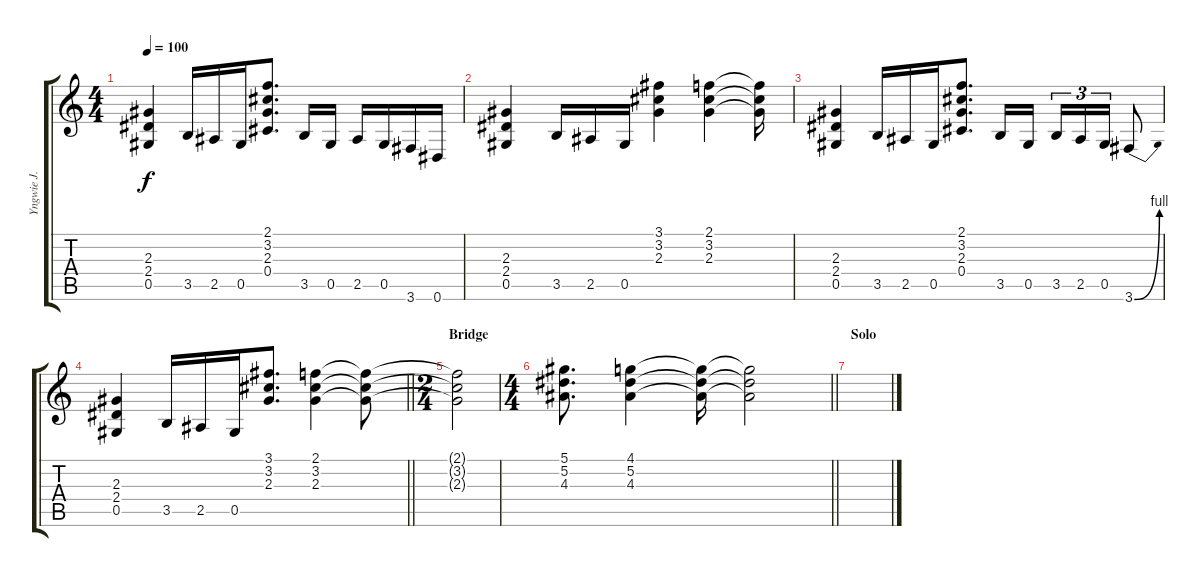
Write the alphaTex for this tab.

\track ("Yngwie J. Malmsteen" "Yngwie J. ") {instrument overdrivenguitar}
\staff {score tabs}
\tuning (Eb4 Bb3 Gb3 Db3 Ab2 Eb2) {hide}
\ts (4 4)
\tempo 100
\clef g2
\ks c
(2.3 2.4 0.5).4{dy f} 3.5.16 2.5.16 0.5.16 (2.1 3.2 2.3 0.4).8{d} 3.5.16 0.5.16 2.5.16 0.5.16 3.6.16 0.6.16 |
(2.3 2.4 0.5).4 3.5.16 2.5.16 0.5.16 (3.1 3.2 2.3).4 (2.1 3.2 2.3).4 (2.1{t} 3.2{t} 2.3{t}).16 |
(2.3 2.4 0.5).4 3.5.16 2.5.16 0.5.16 (2.1 3.2 2.3 0.4).8{d} 3.5.16 0.5.16 3.5.16{tu (3 2)} 2.5.16{tu (3 2)} 0.5.16{tu (3 2)} 3.6{be (bend 0 0 60 4)}.8 |
\barLineRight lightlight
(2.3 2.4 0.5).4 3.5.16 2.5.16 0.5.16 (3.1 3.2 2.3).8{d} (2.1 3.2 2.3).4 (2.1{t} 3.2{t} 2.3{t}).8 |
\ts (2 4)
\section ("" "Bridge")
(2.1{t} 3.2{t} 2.3{t}).2 |
\ts (4 4)
\barLineRight lightlight
(5.1 5.2 4.3).8{d} (4.1 5.2 4.3).4 (4.1{t} 5.2{t} 4.3{t}).16 (4.1{t} 5.2{t} 4.3{t}).2 |
\section ("" "Solo")
